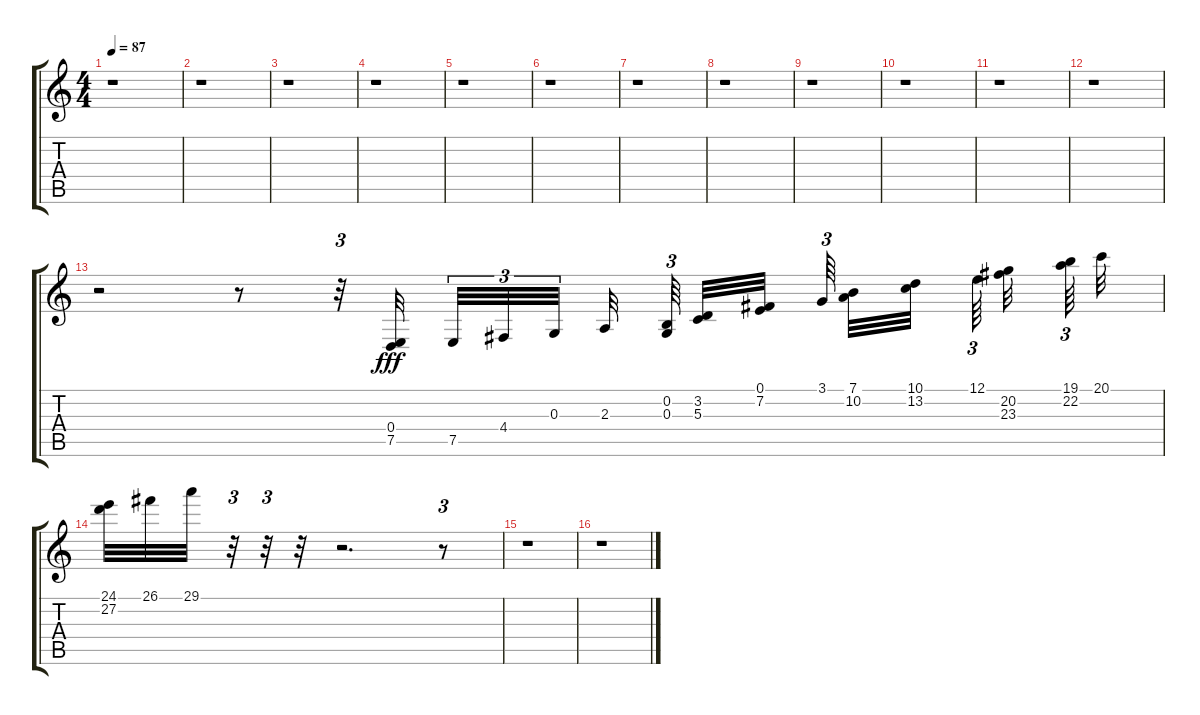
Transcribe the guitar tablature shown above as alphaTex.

\track "" {instrument orchestralharp}
\staff {score tabs}
\tuning (E4 B3 G3 D3 A2 E2) {hide}
\ts (4 4)
\tempo 87
\clef g2
\ks c
r.1{dy fff} |
r.1 |
r.1 |
r.1 |
r.1 |
r.1 |
r.1 |
r.1 |
r.1 |
r.1 |
r.1 |
r.1 |
r.2 r.8 r.32{tu (3 2)} (0.4 7.5).32 7.5.32{tu (3 2)} 4.4.32{tu (3 2)} 0.3.32{tu (3 2)} 2.3.32 (0.2 0.3).64{tu (3 2)} (3.2 5.3).32 (0.1 7.2).32 3.1.64{tu (3 2)} (7.1 10.2).32 (10.1 13.2).32 12.1.64{tu (3 2)} (20.2 23.3).32 (19.1 22.2).64{tu (3 2)} 20.1.32 |
(24.1 27.2).32 26.1.32 29.1.32 r.32{tu (3 2)} r.32{tu (3 2)} r.32 r.2{d} r.8{tu (3 2)} |
r.1 |
r.1
